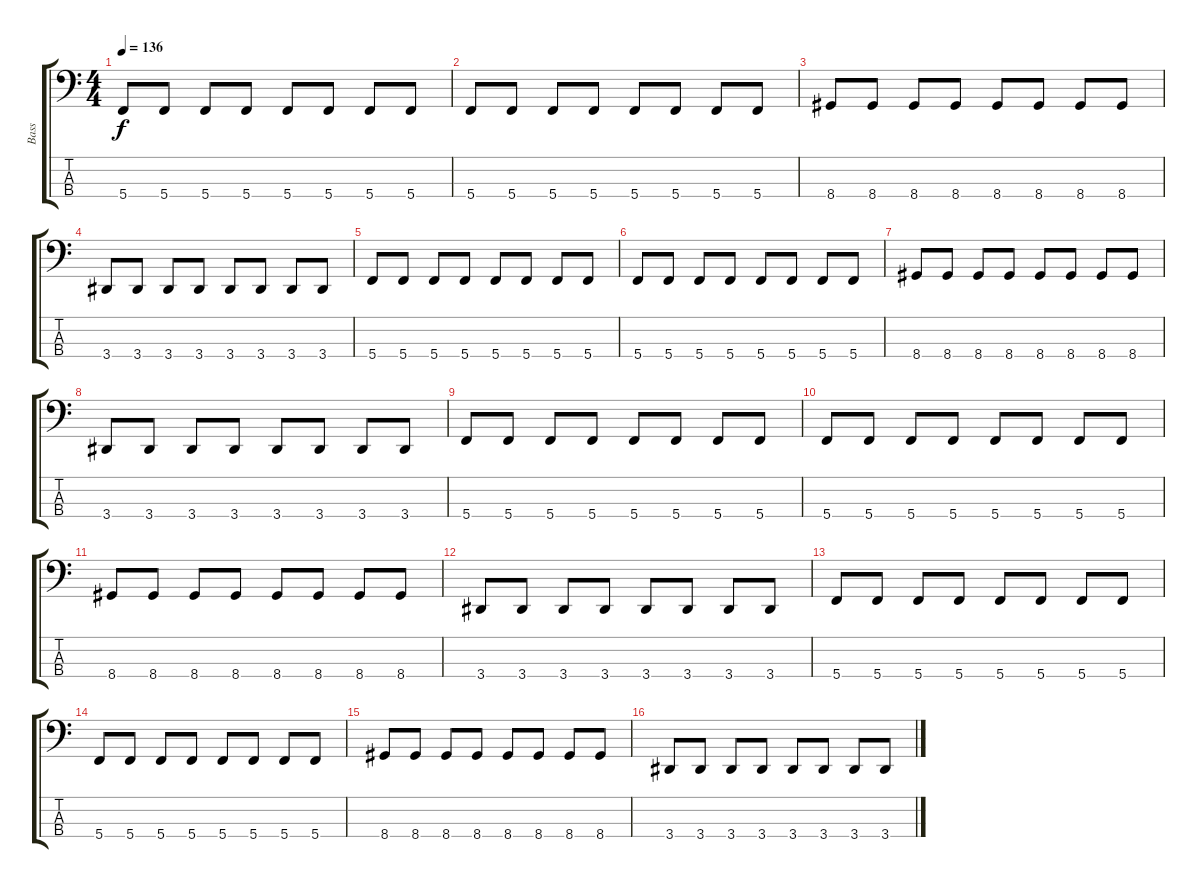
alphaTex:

\track ("Bass" "Bass") {instrument electricbassfinger}
\staff {score tabs}
\tuning (F2 C2 G1 C1) {hide}
\ts (4 4)
\tempo 136
\clef f4
\ks c
5.4.8{dy f} 5.4.8 5.4.8 5.4.8 5.4.8 5.4.8 5.4.8 5.4.8 |
5.4.8 5.4.8 5.4.8 5.4.8 5.4.8 5.4.8 5.4.8 5.4.8 |
8.4.8{volume 7} 8.4.8 8.4.8 8.4.8 8.4.8 8.4.8 8.4.8 8.4.8 |
3.4.8 3.4.8 3.4.8 3.4.8 3.4.8 3.4.8 3.4.8 3.4.8 |
5.4.8 5.4.8 5.4.8 5.4.8 5.4.8 5.4.8 5.4.8 5.4.8 |
5.4.8 5.4.8 5.4.8 5.4.8 5.4.8 5.4.8 5.4.8 5.4.8 |
8.4.8{volume 4} 8.4.8 8.4.8 8.4.8 8.4.8 8.4.8 8.4.8 8.4.8 |
3.4.8 3.4.8 3.4.8 3.4.8 3.4.8 3.4.8 3.4.8 3.4.8 |
5.4.8 5.4.8 5.4.8 5.4.8 5.4.8 5.4.8 5.4.8 5.4.8 |
5.4.8 5.4.8 5.4.8 5.4.8 5.4.8 5.4.8 5.4.8 5.4.8 |
8.4.8{volume 2} 8.4.8 8.4.8 8.4.8 8.4.8 8.4.8 8.4.8 8.4.8 |
3.4.8 3.4.8 3.4.8 3.4.8 3.4.8 3.4.8 3.4.8 3.4.8 |
5.4.8 5.4.8 5.4.8 5.4.8 5.4.8 5.4.8 5.4.8 5.4.8 |
5.4.8 5.4.8 5.4.8 5.4.8 5.4.8 5.4.8 5.4.8 5.4.8 |
8.4.8{volume 1} 8.4.8 8.4.8 8.4.8 8.4.8 8.4.8 8.4.8 8.4.8 |
3.4.8 3.4.8 3.4.8 3.4.8 3.4.8 3.4.8 3.4.8 3.4.8
